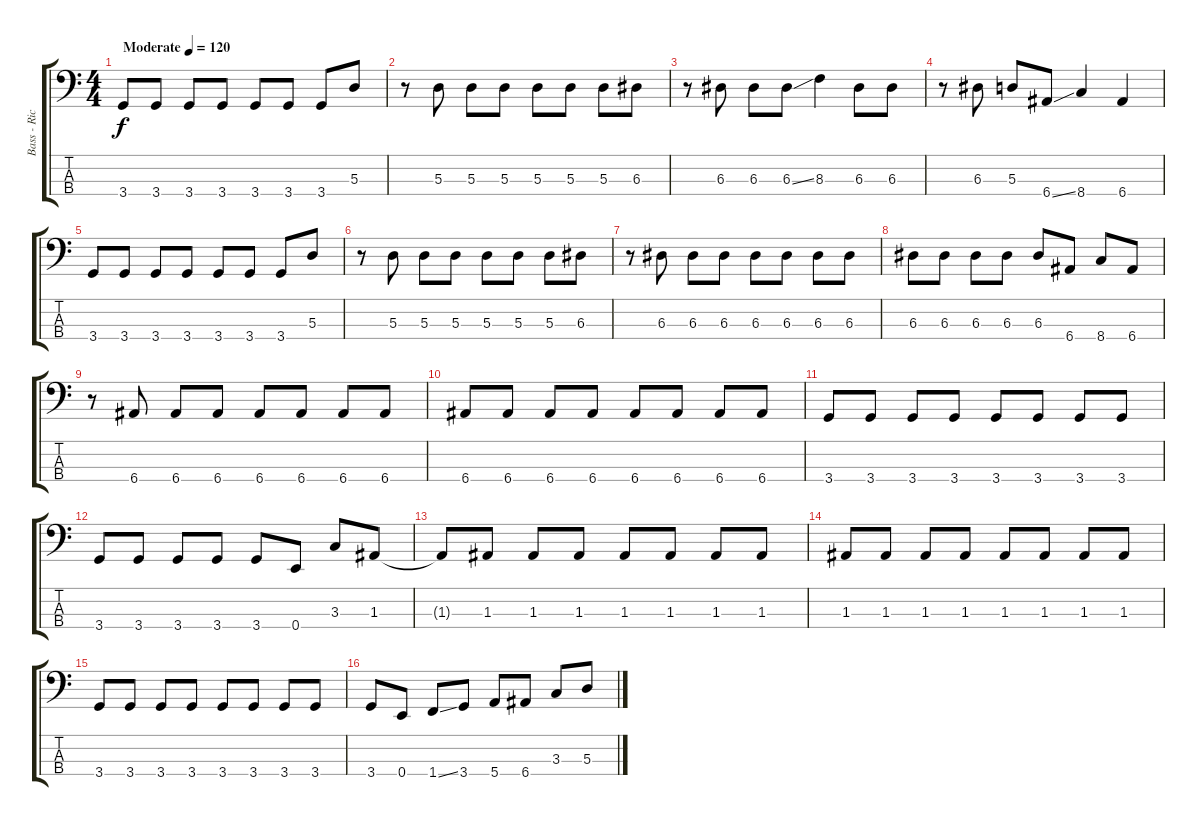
\track ("Bass - Ricky Phillips" "Bass - Ric") {instrument electricbassfinger}
\staff {score tabs}
\tuning (G2 D2 A1 E1) {hide}
\ts (4 4)
\tempo (120 "Moderate")
\clef f4
\ks c
3.4.8{dy f instrument electricbassfinger} 3.4.8 3.4.8 3.4.8 3.4.8 3.4.8 3.4.8 5.3.8 |
r.8 5.3.8 5.3.8 5.3.8 5.3.8 5.3.8 5.3.8 6.3.8 |
r.8 6.3.8 6.3.8 6.3{ss}.8 8.3.4 6.3.8 6.3.8 |
r.8 6.3.8 5.3.8 6.4{ss}.8 8.4.4 6.4.4 |
3.4.8 3.4.8 3.4.8 3.4.8 3.4.8 3.4.8 3.4.8 5.3.8 |
r.8 5.3.8 5.3.8 5.3.8 5.3.8 5.3.8 5.3.8 6.3.8 |
r.8 6.3.8 6.3.8 6.3.8 6.3.8 6.3.8 6.3.8 6.3.8 |
6.3.8 6.3.8 6.3.8 6.3.8 6.3.8 6.4.8 8.4.8 6.4.8 |
r.8 6.4.8 6.4.8 6.4.8 6.4.8 6.4.8 6.4.8 6.4.8 |
6.4.8 6.4.8 6.4.8 6.4.8 6.4.8 6.4.8 6.4.8 6.4.8 |
3.4.8 3.4.8 3.4.8 3.4.8 3.4.8 3.4.8 3.4.8 3.4.8 |
3.4.8 3.4.8 3.4.8 3.4.8 3.4.8 0.4.8 3.3.8 1.3.8 |
1.3{t}.8 1.3.8 1.3.8 1.3.8 1.3.8 1.3.8 1.3.8 1.3.8 |
1.3.8 1.3.8 1.3.8 1.3.8 1.3.8 1.3.8 1.3.8 1.3.8 |
3.4.8 3.4.8 3.4.8 3.4.8 3.4.8 3.4.8 3.4.8 3.4.8 |
3.4.8 0.4.8 1.4{ss}.8 3.4.8 5.4.8 6.4.8 3.3.8 5.3.8
